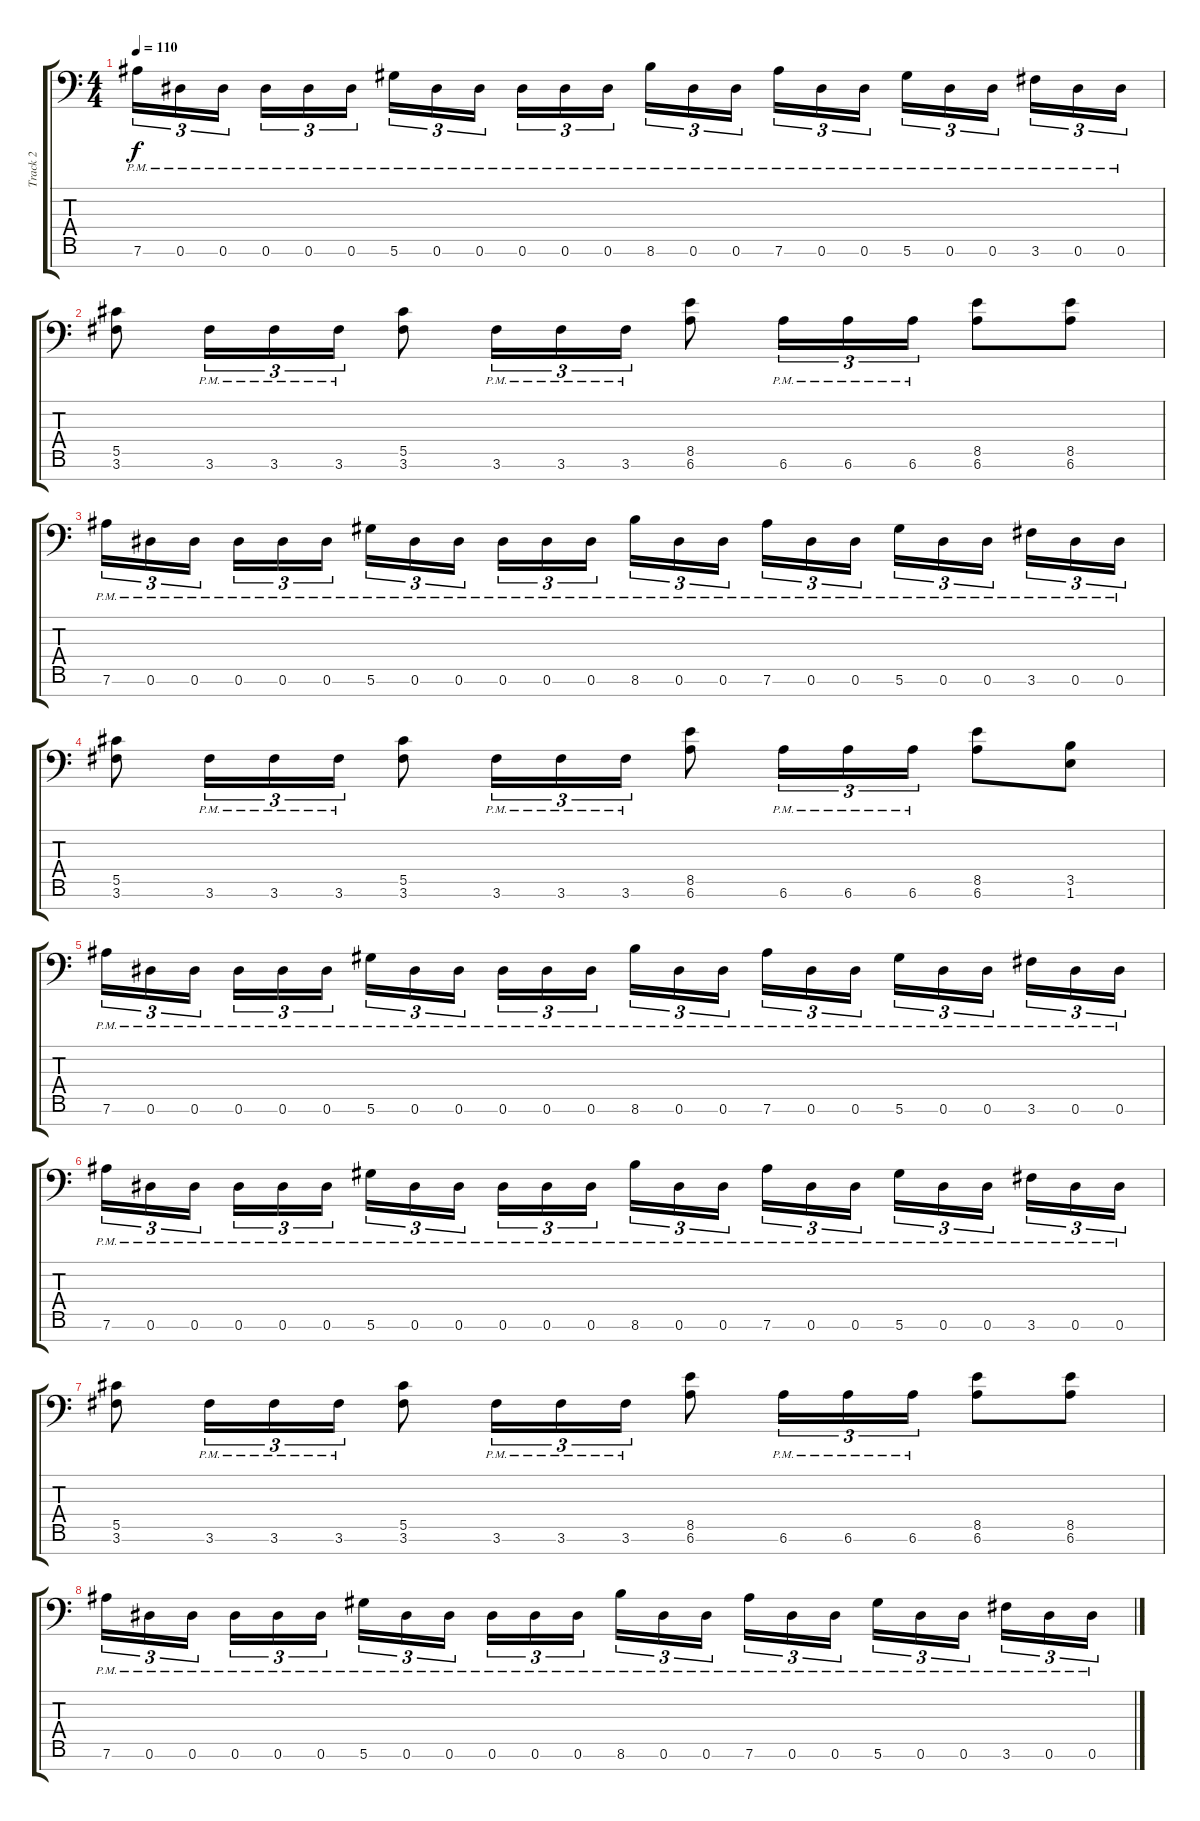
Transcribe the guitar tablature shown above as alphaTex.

\track ("Track 2" "Track 2") {instrument distortionguitar}
\staff {score tabs}
\tuning (Eb4 Bb3 Gb3 Db3 Ab2 Eb2 C-1) {hide}
\ts (4 4)
\tempo 110
\clef f4
\ks c
7.6{pm}.16{tu (3 2) dy f} 0.6{pm}.16{tu (3 2)} 0.6{pm}.16{tu (3 2) beam splitsecondary} 0.6{pm}.16{tu (3 2)} 0.6{pm}.16{tu (3 2)} 0.6{pm}.16{tu (3 2)} 5.6{pm}.16{tu (3 2)} 0.6{pm}.16{tu (3 2)} 0.6{pm}.16{tu (3 2) beam splitsecondary} 0.6{pm}.16{tu (3 2)} 0.6{pm}.16{tu (3 2)} 0.6{pm}.16{tu (3 2)} 8.6{pm}.16{tu (3 2)} 0.6{pm}.16{tu (3 2)} 0.6{pm}.16{tu (3 2) beam splitsecondary} 7.6{pm}.16{tu (3 2)} 0.6{pm}.16{tu (3 2)} 0.6{pm}.16{tu (3 2)} 5.6{pm}.16{tu (3 2)} 0.6{pm}.16{tu (3 2)} 0.6{pm}.16{tu (3 2) beam splitsecondary} 3.6{pm}.16{tu (3 2)} 0.6{pm}.16{tu (3 2)} 0.6{pm}.16{tu (3 2)} |
(5.5 3.6).8 3.6{pm}.16{tu (3 2)} 3.6{pm}.16{tu (3 2)} 3.6{pm}.16{tu (3 2)} (5.5 3.6).8 3.6{pm}.16{tu (3 2)} 3.6{pm}.16{tu (3 2)} 3.6{pm}.16{tu (3 2)} (8.5 6.6).8 6.6{pm}.16{tu (3 2)} 6.6{pm}.16{tu (3 2)} 6.6{pm}.16{tu (3 2)} (8.5 6.6).8 (8.5 6.6).8 |
7.6{pm}.16{tu (3 2)} 0.6{pm}.16{tu (3 2)} 0.6{pm}.16{tu (3 2) beam splitsecondary} 0.6{pm}.16{tu (3 2)} 0.6{pm}.16{tu (3 2)} 0.6{pm}.16{tu (3 2)} 5.6{pm}.16{tu (3 2)} 0.6{pm}.16{tu (3 2)} 0.6{pm}.16{tu (3 2) beam splitsecondary} 0.6{pm}.16{tu (3 2)} 0.6{pm}.16{tu (3 2)} 0.6{pm}.16{tu (3 2)} 8.6{pm}.16{tu (3 2)} 0.6{pm}.16{tu (3 2)} 0.6{pm}.16{tu (3 2) beam splitsecondary} 7.6{pm}.16{tu (3 2)} 0.6{pm}.16{tu (3 2)} 0.6{pm}.16{tu (3 2)} 5.6{pm}.16{tu (3 2)} 0.6{pm}.16{tu (3 2)} 0.6{pm}.16{tu (3 2) beam splitsecondary} 3.6{pm}.16{tu (3 2)} 0.6{pm}.16{tu (3 2)} 0.6{pm}.16{tu (3 2)} |
(5.5 3.6).8 3.6{pm}.16{tu (3 2)} 3.6{pm}.16{tu (3 2)} 3.6{pm}.16{tu (3 2)} (5.5 3.6).8 3.6{pm}.16{tu (3 2)} 3.6{pm}.16{tu (3 2)} 3.6{pm}.16{tu (3 2)} (8.5 6.6).8 6.6{pm}.16{tu (3 2)} 6.6{pm}.16{tu (3 2)} 6.6{pm}.16{tu (3 2)} (8.5 6.6).8 (3.5 1.6).8 |
7.6{pm}.16{tu (3 2)} 0.6{pm}.16{tu (3 2)} 0.6{pm}.16{tu (3 2) beam splitsecondary} 0.6{pm}.16{tu (3 2)} 0.6{pm}.16{tu (3 2)} 0.6{pm}.16{tu (3 2)} 5.6{pm}.16{tu (3 2)} 0.6{pm}.16{tu (3 2)} 0.6{pm}.16{tu (3 2) beam splitsecondary} 0.6{pm}.16{tu (3 2)} 0.6{pm}.16{tu (3 2)} 0.6{pm}.16{tu (3 2)} 8.6{pm}.16{tu (3 2)} 0.6{pm}.16{tu (3 2)} 0.6{pm}.16{tu (3 2) beam splitsecondary} 7.6{pm}.16{tu (3 2)} 0.6{pm}.16{tu (3 2)} 0.6{pm}.16{tu (3 2)} 5.6{pm}.16{tu (3 2)} 0.6{pm}.16{tu (3 2)} 0.6{pm}.16{tu (3 2) beam splitsecondary} 3.6{pm}.16{tu (3 2)} 0.6{pm}.16{tu (3 2)} 0.6{pm}.16{tu (3 2)} |
7.6{pm}.16{tu (3 2)} 0.6{pm}.16{tu (3 2)} 0.6{pm}.16{tu (3 2) beam splitsecondary} 0.6{pm}.16{tu (3 2)} 0.6{pm}.16{tu (3 2)} 0.6{pm}.16{tu (3 2)} 5.6{pm}.16{tu (3 2)} 0.6{pm}.16{tu (3 2)} 0.6{pm}.16{tu (3 2) beam splitsecondary} 0.6{pm}.16{tu (3 2)} 0.6{pm}.16{tu (3 2)} 0.6{pm}.16{tu (3 2)} 8.6{pm}.16{tu (3 2)} 0.6{pm}.16{tu (3 2)} 0.6{pm}.16{tu (3 2) beam splitsecondary} 7.6{pm}.16{tu (3 2)} 0.6{pm}.16{tu (3 2)} 0.6{pm}.16{tu (3 2)} 5.6{pm}.16{tu (3 2)} 0.6{pm}.16{tu (3 2)} 0.6{pm}.16{tu (3 2) beam splitsecondary} 3.6{pm}.16{tu (3 2)} 0.6{pm}.16{tu (3 2)} 0.6{pm}.16{tu (3 2)} |
(5.5 3.6).8 3.6{pm}.16{tu (3 2)} 3.6{pm}.16{tu (3 2)} 3.6{pm}.16{tu (3 2)} (5.5 3.6).8 3.6{pm}.16{tu (3 2)} 3.6{pm}.16{tu (3 2)} 3.6{pm}.16{tu (3 2)} (8.5 6.6).8 6.6{pm}.16{tu (3 2)} 6.6{pm}.16{tu (3 2)} 6.6{pm}.16{tu (3 2)} (8.5 6.6).8 (8.5 6.6).8 |
7.6{pm}.16{tu (3 2)} 0.6{pm}.16{tu (3 2)} 0.6{pm}.16{tu (3 2) beam splitsecondary} 0.6{pm}.16{tu (3 2)} 0.6{pm}.16{tu (3 2)} 0.6{pm}.16{tu (3 2)} 5.6{pm}.16{tu (3 2)} 0.6{pm}.16{tu (3 2)} 0.6{pm}.16{tu (3 2) beam splitsecondary} 0.6{pm}.16{tu (3 2)} 0.6{pm}.16{tu (3 2)} 0.6{pm}.16{tu (3 2)} 8.6{pm}.16{tu (3 2)} 0.6{pm}.16{tu (3 2)} 0.6{pm}.16{tu (3 2) beam splitsecondary} 7.6{pm}.16{tu (3 2)} 0.6{pm}.16{tu (3 2)} 0.6{pm}.16{tu (3 2)} 5.6{pm}.16{tu (3 2)} 0.6{pm}.16{tu (3 2)} 0.6{pm}.16{tu (3 2) beam splitsecondary} 3.6{pm}.16{tu (3 2)} 0.6{pm}.16{tu (3 2)} 0.6{pm}.16{tu (3 2)}
